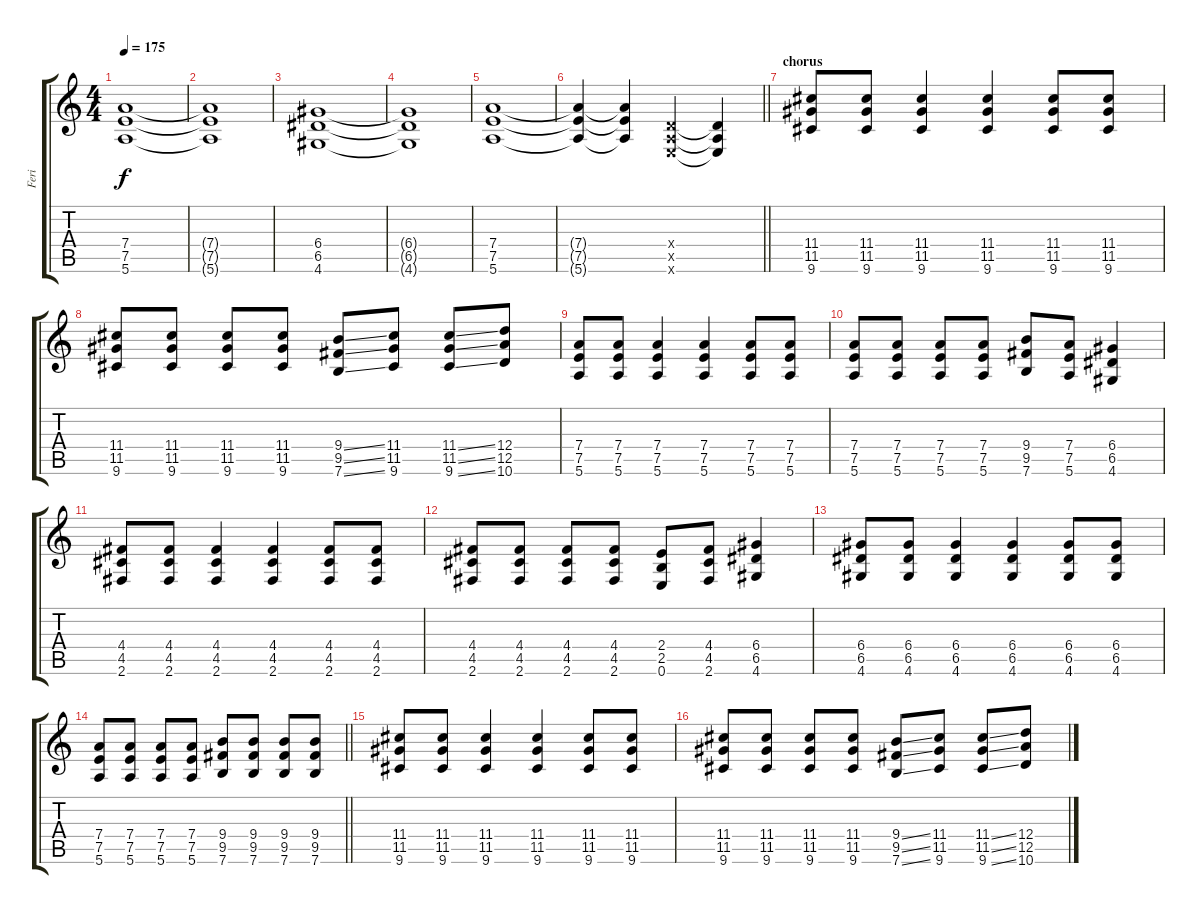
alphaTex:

\track ("Feri" "Feri") {instrument distortionguitar}
\staff {score tabs}
\tuning (E4 B3 G3 D3 A2 E2) {hide}
\ts (4 4)
\tempo 175
\clef g2
\ks c
(7.4 7.5 5.6).1{dy f} |
(7.4{t} 7.5{t} 5.6{t}).1 |
(6.4 6.5 4.6).1 |
(6.4{t} 6.5{t} 4.6{t}).1 |
(7.4 7.5 5.6).1 |
\barLineRight lightlight
(7.4{t} 7.5{t} 5.6{t}).4 (7.4{t} 7.5{t} 5.6{t}).4 (0.4{x} 0.5{x} 0.6{x}).4 (0.4{t} 0.5{t} 0.6{t}).4 |
\section ("" "chorus")
(11.4 11.5 9.6).8 (11.4 11.5 9.6).8 (11.4 11.5 9.6).4 (11.4 11.5 9.6).4 (11.4 11.5 9.6).8 (11.4 11.5 9.6).8 |
(11.4 11.5 9.6).8 (11.4 11.5 9.6).8 (11.4 11.5 9.6).8 (11.4 11.5 9.6).8 (9.4{ss} 9.5{ss} 7.6{ss}).8 (11.4 11.5 9.6).8 (11.4{ss} 11.5{ss} 9.6{ss}).8 (12.4 12.5 10.6).8 |
(7.4 7.5 5.6).8 (7.4 7.5 5.6).8 (7.4 7.5 5.6).4 (7.4 7.5 5.6).4 (7.4 7.5 5.6).8 (7.4 7.5 5.6).8 |
(7.4 7.5 5.6).8 (7.4 7.5 5.6).8 (7.4 7.5 5.6).8 (7.4 7.5 5.6).8 (9.4 9.5 7.6).8 (7.4 7.5 5.6).8 (6.4 6.5 4.6).4 |
(4.4 4.5 2.6).8 (4.4 4.5 2.6).8 (4.4 4.5 2.6).4 (4.4 4.5 2.6).4 (4.4 4.5 2.6).8 (4.4 4.5 2.6).8 |
(4.4 4.5 2.6).8 (4.4 4.5 2.6).8 (4.4 4.5 2.6).8 (4.4 4.5 2.6).8 (2.4 2.5 0.6).8 (4.4 4.5 2.6).8 (6.4 6.5 4.6).4 |
(6.4 6.5 4.6).8 (6.4 6.5 4.6).8 (6.4 6.5 4.6).4 (6.4 6.5 4.6).4 (6.4 6.5 4.6).8 (6.4 6.5 4.6).8 |
\barLineRight lightlight
(7.4 7.5 5.6).8 (7.4 7.5 5.6).8 (7.4 7.5 5.6).8 (7.4 7.5 5.6).8 (9.4 9.5 7.6).8 (9.4 9.5 7.6).8 (9.4 9.5 7.6).8 (9.4 9.5 7.6).8 |
(11.4 11.5 9.6).8 (11.4 11.5 9.6).8 (11.4 11.5 9.6).4 (11.4 11.5 9.6).4 (11.4 11.5 9.6).8 (11.4 11.5 9.6).8 |
(11.4 11.5 9.6).8 (11.4 11.5 9.6).8 (11.4 11.5 9.6).8 (11.4 11.5 9.6).8 (9.4{ss} 9.5{ss} 7.6{ss}).8 (11.4 11.5 9.6).8 (11.4{ss} 11.5{ss} 9.6{ss}).8 (12.4 12.5 10.6).8
